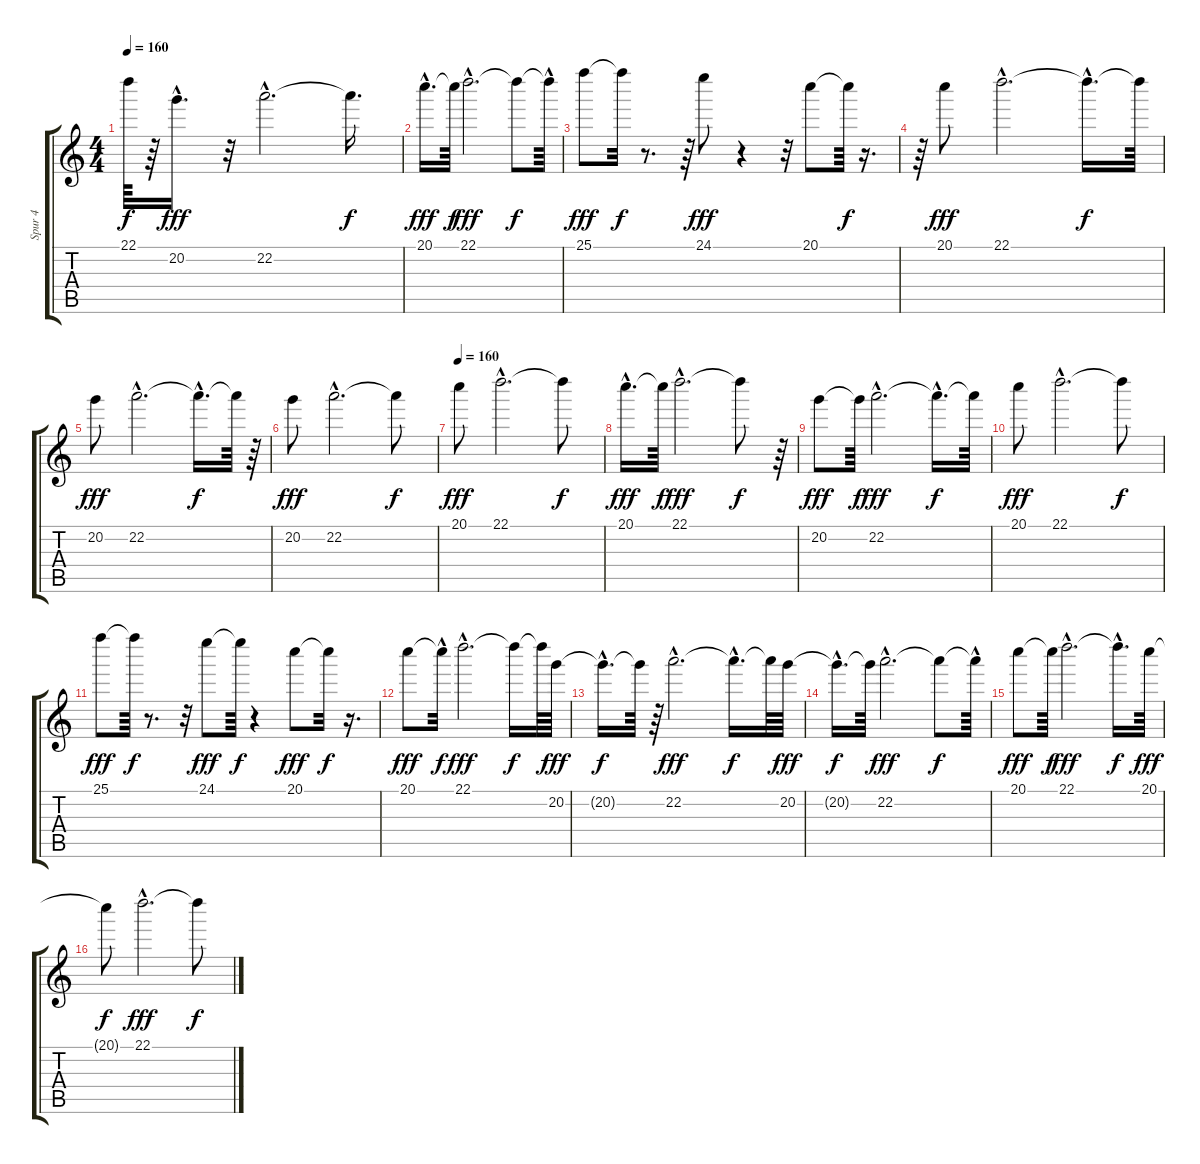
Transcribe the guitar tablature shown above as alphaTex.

\track ("Spur 4" "Spur 4") {instrument distortionguitar}
\staff {score tabs}
\tuning (E4 B3 G3 D3 A2 E2) {hide}
\ts (4 4)
\tempo 160
\clef g2
\ks c
22.1{t}.64{dy f} r.64 20.2{hac}.16{d dy fff} r.32 22.2{hac}.2{d} 22.2{t}.16{d dy f} |
20.1{hac}.16{d dy fff} 20.1{t}.64{dy f} 22.1{hac}.2{d dy fff} 22.1{t}.8{dy f} 22.1{hac t}.64 |
25.1.8{dy fff} 25.1{t}.32{dy f} r.8{d} r.64 24.1.8{dy fff} r.4 r.32 20.1.8 20.1{t}.64{dy f} r.16{d} |
r.64 20.1.8{dy fff} 22.1{hac}.2{d} 22.1{hac t}.16{d dy f} 22.1{t}.64 |
20.2.8{dy fff} 22.2{hac}.2{d} 22.2{hac t}.16{d dy f} 22.2{t}.64 r.64 |
20.2.8{dy fff} 22.2{hac}.2{d} 22.2{t}.8{dy f} |
\tempo 160
20.1.8{dy fff} 22.1{hac}.2{d} 22.1{t}.8{dy f} |
20.1{hac}.16{d dy fff} 20.1{t}.64{dy f} 22.1{hac}.2{d dy fff} 22.1{t}.8{dy f} r.64 |
20.2.8{dy fff} 20.2{t}.64{dy f} 22.2{hac}.2{d dy fff} 22.2{hac t}.16{d dy f} 22.2{t}.64 |
20.1.8{dy fff} 22.1{hac}.2{d} 22.1{t}.8{dy f} |
25.1.8{dy fff} 25.1{t}.64{dy f} r.8{d} r.32 24.1.8{dy fff} 24.1{t}.64{dy f} r.4 20.1.8{dy fff} 20.1{t}.32{dy f} r.16{d} |
20.1.8{dy fff} 20.1{hac t}.32{dy f} 22.1{hac}.2{d dy fff} 22.1{t}.16{dy f} 22.1{t}.64 20.2.64{dy fff} |
20.2{hac t}.16{d dy f} 20.2{t}.64 r.64 22.2{hac}.2{d dy fff} 22.2{hac t}.16{d dy f} 22.2{t}.64 20.2.64{dy fff} |
20.2{hac t}.16{d dy f} 20.2{t}.64 22.2{hac}.2{d dy fff} 22.2{t}.8{dy f} 22.2{hac t}.64 |
20.1.8{dy fff} 20.1{t}.64{dy f} 22.1{hac}.2{d dy fff} 22.1{hac t}.16{d dy f} 20.1.64{dy fff} |
20.1{t}.8{dy f} 22.1{hac}.2{d dy fff} 22.1{t}.8{dy f}
